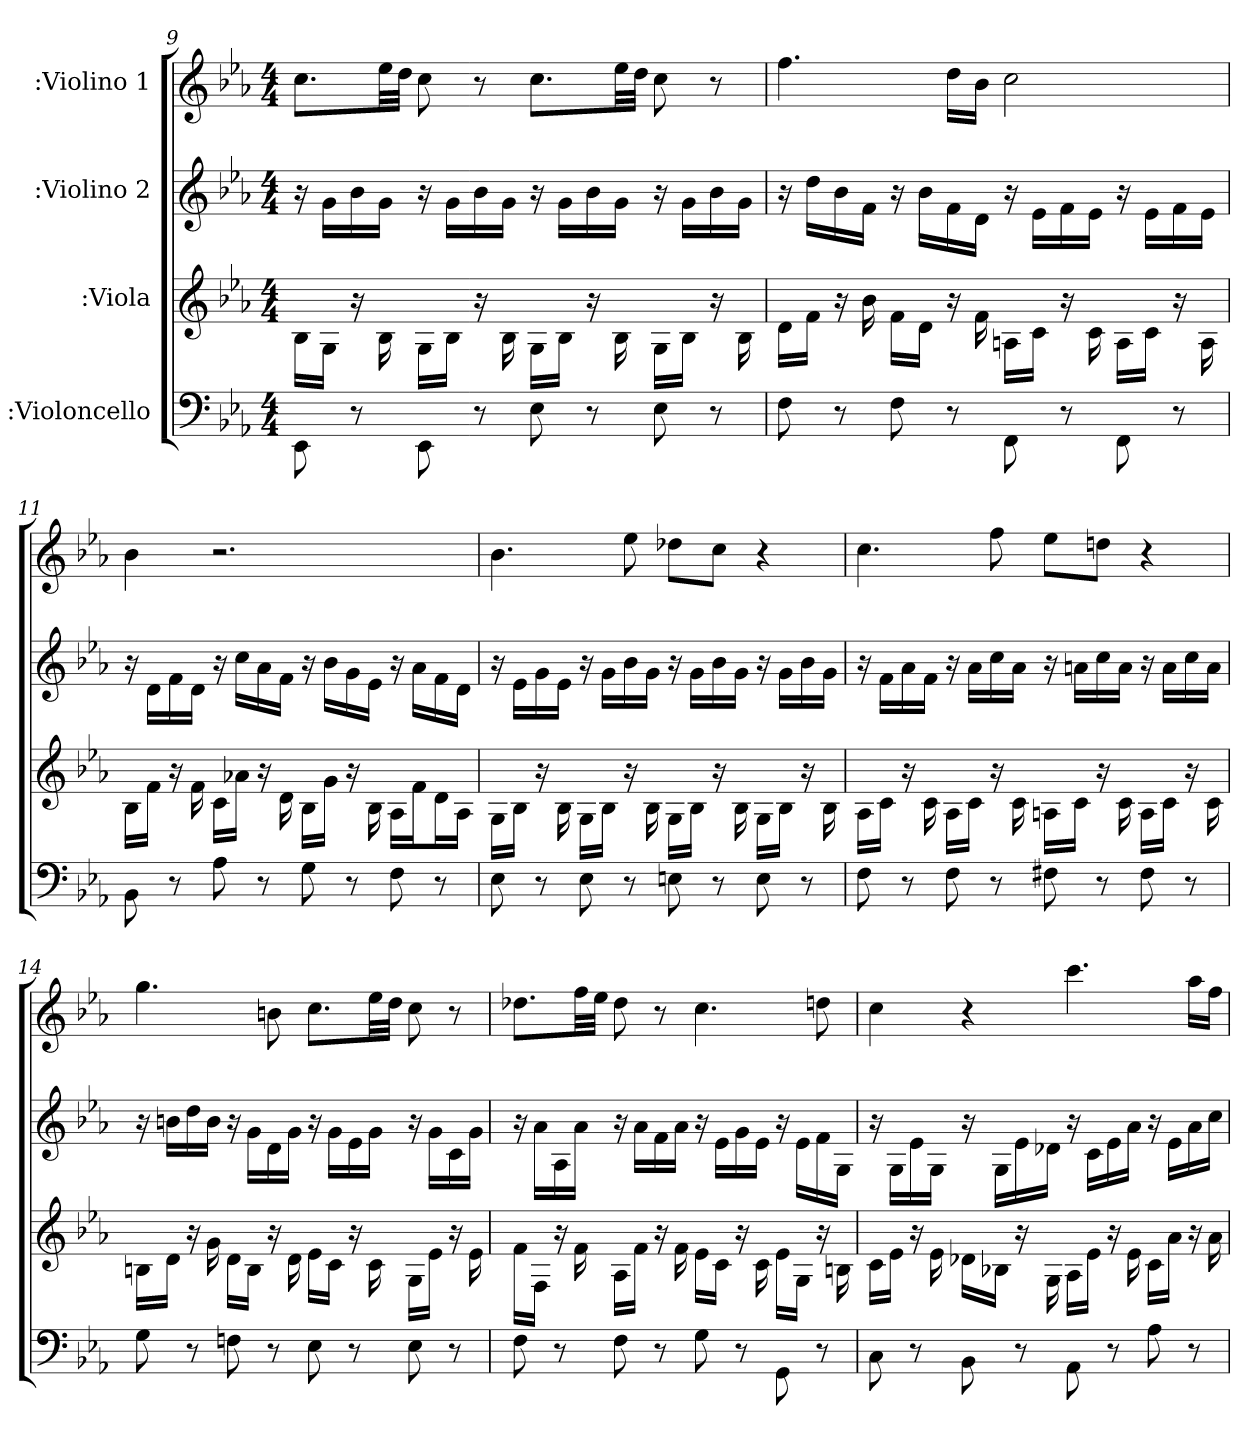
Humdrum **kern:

**kern	**kern	**kern	**kern
*part4	*part3	*part2	*part1
*staff4	*staff3	*staff2	*staff1
*I":Violoncello	*I":Viola	*I":Violino 2	*I":Violino 1
*k[b-e-a-]	*k[b-e-a-]	*k[b-e-a-]	*k[b-e-a-]
*E-:	*E-:	*E-:	*E-:
*M4/4	*M4/4	*M4/4	*M4/4
=9	=9	=9	=9
8EE-\	16B-\LL	16r	8.cc\L
.	16G\JJ	16g\LL	.
8r	16r	16b-\	.
.	16B-\	16g\JJ	32ee-\LL
.	.	.	32dd\JJJ
8EE-\	16G\LL	16r	8cc\
.	16B-\JJ	16g\LL	.
8r	16r	16b-\	8r
.	16B-\	16g\JJ	.
8E-\	16G\LL	16r	8.cc\L
.	16B-\JJ	16g\LL	.
8r	16r	16b-\	.
.	16B-\	16g\JJ	32ee-\LL
.	.	.	32dd\JJJ
8E-\	16G\LL	16r	8cc\
.	16B-\JJ	16g\LL	.
8r	16r	16b-\	8r
.	16B-\	16g\JJ	.
=10	=10	=10	=10
8F\	16d\LL	16r	4.ff\
.	16f\JJ	16dd\LL	.
8r	16r	16b-\	.
.	16b-\	16f\JJ	.
8F\	16f\LL	16r	.
.	16d\JJ	16b-\LL	.
8r	16r	16f\	16dd\LL
.	16f\	16d\JJ	16b-\JJ
8FF\	16An\LL	16r	2cc\
.	16c\JJ	16e-\LL	.
8r	16r	16f\	.
.	16c\	16e-\JJ	.
8FF\	16A\LL	16r	.
.	16c\JJ	16e-\LL	.
8r	16r	16f\	.
.	16A\	16e-\JJ	.
=11	=11	=11	=11
8BB-\	16B-\LL	16r	4b-\
.	16f\JJ	16d\LL	.
8r	16r	16f\	.
.	16f\	16d\JJ	.
8A-\	16c\LL	16r	2.r
.	16a-X\JJ	16cc\LL	.
8r	16r	16a-\	.
.	16d\	16f\JJ	.
8G\	16B-\LL	16r	.
.	16g\JJ	16b-\LL	.
8r	16r	16g\	.
.	16B-\	16e-\JJ	.
8F\	16A-\LL	16r	.
.	16f\J	16a-\LL	.
8r	16d\L	16f\	.
.	16A-\JJ	16d\JJ	.
=12	=12	=12	=12
8E-\	16G\LL	16r	4.b-\
.	16B-\JJ	16e-\LL	.
8r	16r	16g\	.
.	16B-\	16e-\JJ	.
8E-\	16G\LL	16r	.
.	16B-\JJ	16g\LL	.
8r	16r	16b-\	8ee-\
.	16B-\	16g\JJ	.
8En\	16G\LL	16r	8dd-X\L
.	16B-\JJ	16g\LL	.
8r	16r	16b-\	8cc\J
.	16B-\	16g\JJ	.
8E\	16G\LL	16r	4r
.	16B-\JJ	16g\LL	.
8r	16r	16b-\	.
.	16B-\	16g\JJ	.
=13	=13	=13	=13
8F\	16A-\LL	16r	4.cc\
.	16c\JJ	16f\LL	.
8r	16r	16a-\	.
.	16c\	16f\JJ	.
8F\	16A-\LL	16r	.
.	16c\JJ	16a-\LL	.
8r	16r	16cc\	8ff\
.	16c\	16a-\JJ	.
8F#X\	16An\LL	16r	8ee-\L
.	16c\JJ	16an\LL	.
8r	16r	16cc\	8ddn\J
.	16c\	16a\JJ	.
8F#\	16A\LL	16r	4r
.	16c\JJ	16a\LL	.
8r	16r	16cc\	.
.	16c\	16a\JJ	.
=14	=14	=14	=14
8G\	16Bn\LL	16r	4.gg\
.	16d\JJ	16bn\LL	.
8r	16r	16dd\	.
.	16g\	16b\JJ	.
8Fn\	16d\LL	16r	.
.	16B\JJ	16g\LL	.
8r	16r	16d\	8bn\
.	16d\	16g\JJ	.
8E-\	16e-\LL	16r	8.cc\L
.	16c\JJ	16g\LL	.
8r	16r	16e-\	.
.	16c\	16g\JJ	32ee-\LL
.	.	.	32dd\JJJ
8E-\	16G\LL	16r	8cc\
.	16e-\JJ	16g\LL	.
8r	16r	16c\	8r
.	16e-\	16g\JJ	.
=15	=15	=15	=15
8F\	16f\LL	16r	8.dd-X\L
.	16F\JJ	16a-\LL	.
8r	16r	16A-\	.
.	16f\	16a-\JJ	32ff\LL
.	.	.	32ee-\JJJ
8F\	16A-\LL	16r	8dd-\
.	16f\JJ	16a-\LL	.
8r	16r	16f\	8r
.	16f\	16a-\JJ	.
8G\	16e-\LL	16r	4.cc\
.	16c\JJ	16e-\LL	.
8r	16r	16g\	.
.	16c\	16e-\JJ	.
8GG\	16e-\LL	16r	.
.	16G\JJ	16e-\LL	.
8r	16r	16f\	8ddn\
.	16Bn\	16G\JJ	.
=16	=16	=16	=16
8C\	16c\LL	16r	4cc\
.	16e-\JJ	16G\LL	.
8r	16r	16e-\	.
.	16e-\	16G\JJ	.
8BB-\	16d-X\LL	16r	4r
.	16B-X\JJ	16G\LL	.
8r	16r	16e-\	.
.	16G\	16d-X\JJ	.
8AA-\	16A-\LL	16r	4.ccc\
.	16e-\JJ	16c\LL	.
8r	16r	16e-\	.
.	16e-\	16a-\JJ	.
8A-\	16c\LL	16r	.
.	16a-\JJ	16e-\LL	.
8r	16r	16a-\	16aa-\LL
.	16a-\	16cc\JJ	16ff\JJ
=	=	=	=
*-	*-	*-	*-
